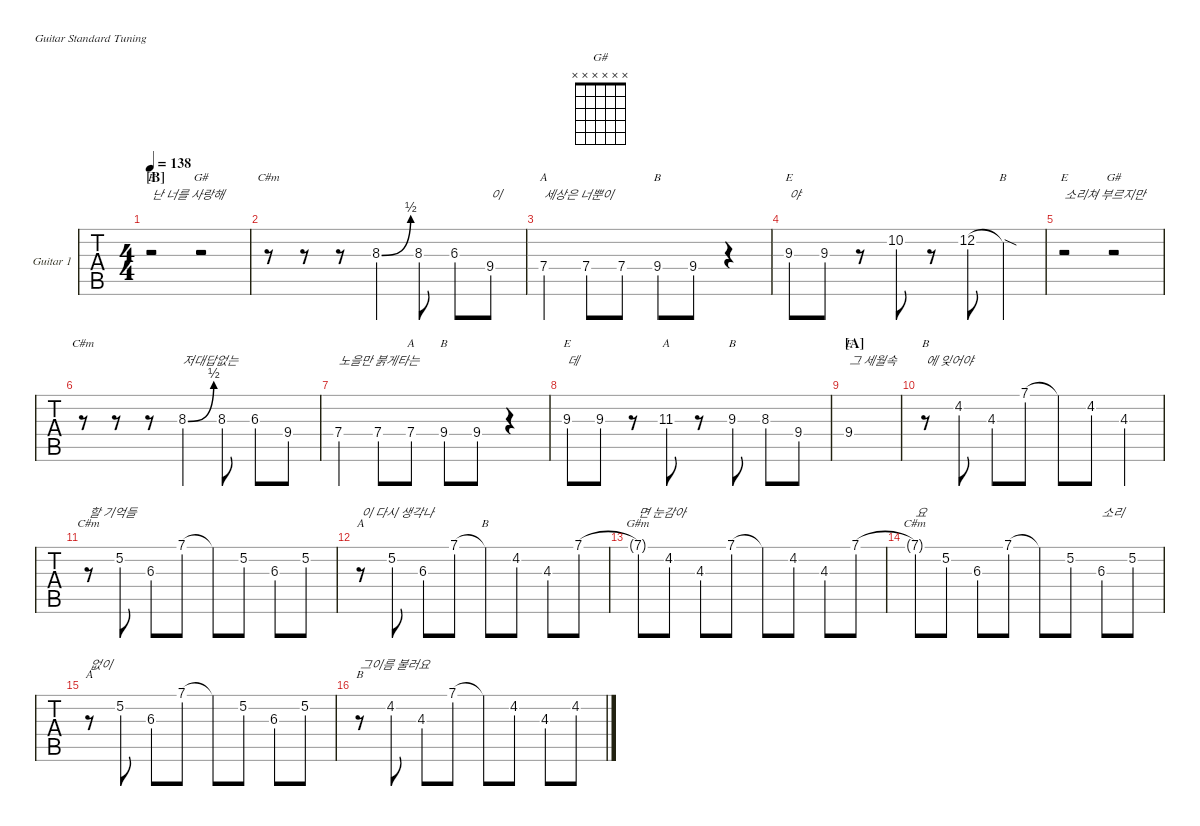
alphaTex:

\defaultSystemsLayout 4
\hideDynamics
\bracketExtendMode nobrackets
\firstSystemTrackNameOrientation horizontal
\track ("Guitar 1" "Guitar 1") {defaultSystemsLayout 4 instrument distortionguitar}
\staff {tabs}
\tuning (E4 B3 G3 D3 A2 E2)
\chord ("B" x x x x x x)
\chord ("E" x x x x x x)
\chord ("G#" x x x x x x)
\chord ("C#m" x x 6 6 4 x) {firstfret 4 showdiagram false showfingering false}
\chord ("A" x x x 7 x x) {firstfret 7 showdiagram false showfingering false}
\chord ("E" x x x 2 2 0) {showdiagram false showfingering false barre 2}
\chord ("B" x x x 9 9 7) {firstfret 7 showdiagram false showfingering false}
\chord ("A" x x x x x x)
\chord ("A" x x 11 x x x) {firstfret 11 showdiagram false showfingering false}
\chord ("B" x x 9 x x x) {firstfret 9 showdiagram false showfingering false}
\chord ("E" x x x 9 x x) {firstfret 9 showdiagram false showfingering false}
\chord ("C#m" x x x x x x)
\chord ("B" 7 x x x x x) {firstfret 7 showdiagram false showfingering false}
\chord ("G#m" 7 x x x x x) {firstfret 7 showdiagram false showfingering false}
\chord ("C#m" 7 x x x x x) {firstfret 7 showdiagram false showfingering false}
\ts (4 4)
\section ("B" "")
\tempo 138
\clef g2
\ks c
r.2{ch "E" txt "난 너를 사랑해" dy mf} r.2{ch "G#"} |
r.8{ch "C#m"} r.8 r.8 8.3{be (bend 0 0 15.6 2) acc #}.4 8.3{acc #}.8 6.3{acc #}.8 9.4.8{txt "이"} |
7.4.4{ch "A" txt "세상은 너뿐이"} 7.4.8 7.4.8 9.4.8{ch "B"} 9.4.8 r.4 |
9.3.8{ch "E" txt "야"} 9.3.8 r.8 10.2.8 r.8 12.2.8 12.2{sod t}.4{ch "B"} |
r.2{ch "E" txt "소리쳐 부르지만"} r.2{ch "G#"} |
r.8{ch "C#m"} r.8 r.8 8.3{be (bend 0 0 15.6 2) acc #}.4{txt "저대답없는"} 8.3{acc #}.8 6.3{acc #}.8 9.4.8 |
7.4.4{txt "노을만 붉게타는"} 7.4.8 7.4.8{ch "A"} 9.4.8{ch "B"} 9.4.8 r.4 |
9.3.8{ch "E" txt "데"} 9.3.8 r.8 11.3{st acc #}.8{ch "A"} r.8 9.3.8{ch "B"} 8.3{acc #}.8 9.4.8 |
\section ("A" "")
9.4.1{ch "E" txt "그 세월속"} |
r.8{ch "B" txt "에 잊어야" instrument violin} 4.2{acc #}.8 4.3.8 7.1.8 7.1{t}.8 4.2{acc #}.8 4.3.4 |
r.8{ch "C#m" txt "할 기억들"} 5.2.8 6.3{acc #}.8 7.1.8 7.1{t}.8 5.2.8 6.3{acc #}.8 5.2.8 |
r.8{ch "A" txt "이 다시 생각나"} 5.2.8 6.3{acc #}.8 7.1.8 7.1{t}.8{ch "B"} 4.2{acc #}.8 4.3.8 7.1.8 |
7.1{t}.8{ch "G#m" txt "면 눈감아"} 4.2{acc #}.8 4.3.8 7.1.8 7.1{t}.8 4.2{acc #}.8 4.3.8 7.1.8 |
7.1{t}.8{ch "C#m" txt "요"} 5.2.8 6.3{acc #}.8 7.1.8 7.1{t}.8 5.2.8 6.3{acc #}.8{txt "소리"} 5.2.8 |
r.8{ch "A" txt "없이"} 5.2.8 6.3{acc #}.8 7.1.8 7.1{t}.8 5.2.8 6.3{acc #}.8 5.2.8 |
r.8{ch "B" txt "그이름 불러요"} 4.2{acc #}.8 4.3.8 7.1.8 7.1{t}.8 4.2{acc #}.8 4.3.8 4.2{acc #}.8
